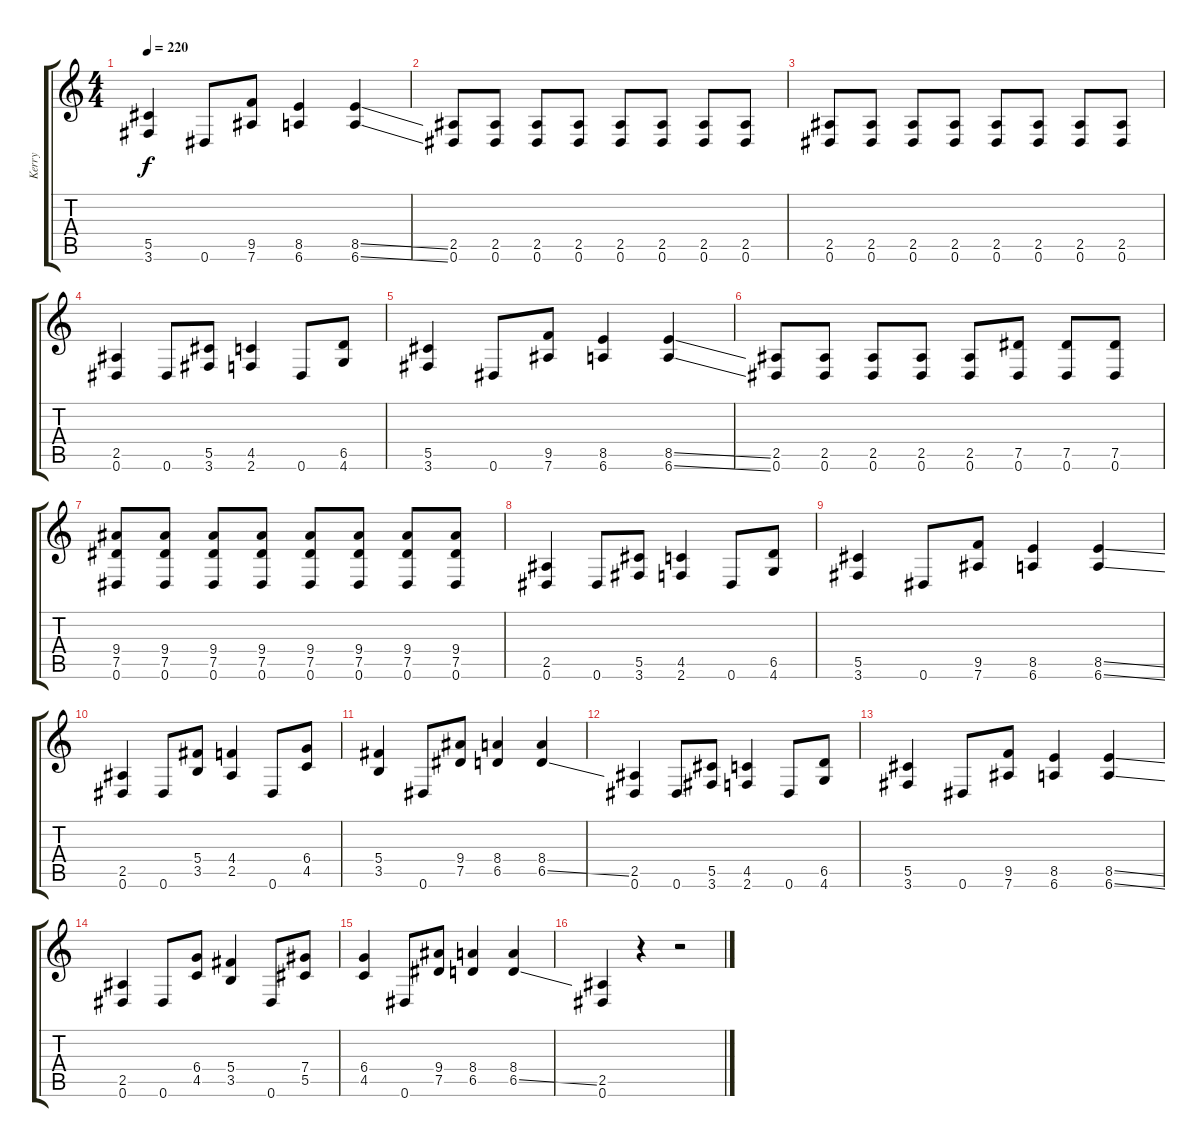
\track ("Kerry" "Kerry") {instrument distortionguitar}
\staff {score tabs}
\tuning (Eb4 Bb3 Gb3 Db3 Ab2 Eb2) {hide}
\ts (4 4)
\tempo 220
\clef g2
\ks c
(5.5 3.6).4{dy f} 0.6.8 (9.5 7.6).8 (8.5 6.6).4 (8.5{ss} 6.6{ss}).4 |
(2.5 0.6).8 (2.5 0.6).8 (2.5 0.6).8 (2.5 0.6).8 (2.5 0.6).8 (2.5 0.6).8 (2.5 0.6).8 (2.5 0.6).8 |
(2.5 0.6).8 (2.5 0.6).8 (2.5 0.6).8 (2.5 0.6).8 (2.5 0.6).8 (2.5 0.6).8 (2.5 0.6).8 (2.5 0.6).8 |
(2.5 0.6).4 0.6.8 (5.5 3.6).8 (4.5 2.6).4 0.6.8 (6.5 4.6).8 |
(5.5 3.6).4 0.6.8 (9.5 7.6).8 (8.5 6.6).4 (8.5{ss} 6.6{ss}).4 |
(2.5 0.6).8 (2.5 0.6).8 (2.5 0.6).8 (2.5 0.6).8 (2.5 0.6).8 (7.5 0.6).8 (7.5 0.6).8 (7.5 0.6).8 |
(9.4 7.5 0.6).8 (9.4 7.5 0.6).8 (9.4 7.5 0.6).8 (9.4 7.5 0.6).8 (9.4 7.5 0.6).8 (9.4 7.5 0.6).8 (9.4 7.5 0.6).8 (9.4 7.5 0.6).8 |
(2.5 0.6).4 0.6.8 (5.5 3.6).8 (4.5 2.6).4 0.6.8 (6.5 4.6).8 |
(5.5 3.6).4 0.6.8 (9.5 7.6).8 (8.5 6.6).4 (8.5{ss} 6.6{ss}).4 |
(2.5 0.6).4 0.6.8 (5.4 3.5).8 (4.4 2.5).4 0.6.8 (6.4 4.5).8 |
(5.4 3.5).4 0.6.8 (9.4 7.5).8 (8.4 6.5).4 (8.4 6.5{ss}).4 |
(2.5 0.6).4 0.6.8 (5.5 3.6).8 (4.5 2.6).4 0.6.8 (6.5 4.6).8 |
(5.5 3.6).4 0.6.8 (9.5 7.6).8 (8.5 6.6).4 (8.5{ss} 6.6{ss}).4 |
(2.5 0.6).4 0.6.8 (6.4 4.5).8 (5.4 3.5).4 0.6.8 (7.4 5.5).8 |
(6.4 4.5).4 0.6.8 (9.4 7.5).8 (8.4 6.5).4 (8.4 6.5{ss}).4 |
(2.5 0.6).4 r.4 r.2
